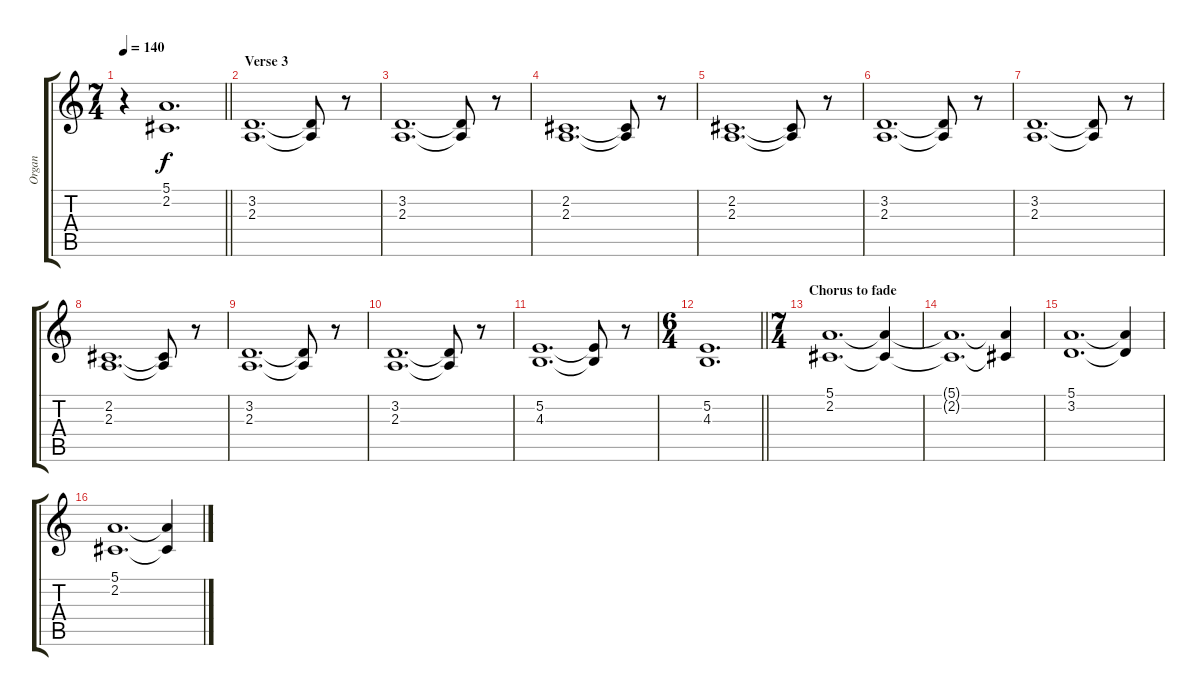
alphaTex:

\track ("Organ" "Organ") {instrument drawbarorgan}
\staff {score tabs}
\tuning (E4 B3 G3 D3 A2 E2) {hide}
\ts (7 4)
\tempo 140
\clef g2
\barLineRight lightlight
\ks c
r.4{dy f} (5.1 2.2).1{d} |
\section ("" "Verse 3")
(3.2 2.3).1{d} (3.2{t} 2.3{t}).8 r.8 |
(3.2 2.3).1{d} (3.2{t} 2.3{t}).8 r.8 |
(2.2 2.3).1{d} (2.2{t} 2.3{t}).8 r.8 |
(2.2 2.3).1{d} (2.2{t} 2.3{t}).8 r.8 |
(3.2 2.3).1{d} (3.2{t} 2.3{t}).8 r.8 |
(3.2 2.3).1{d} (3.2{t} 2.3{t}).8 r.8 |
(2.2 2.3).1{d} (2.2{t} 2.3{t}).8 r.8 |
(3.2 2.3).1{d} (3.2{t} 2.3{t}).8 r.8 |
(3.2 2.3).1{d} (3.2{t} 2.3{t}).8 r.8 |
(5.2 4.3).1{d} (5.2{t} 4.3{t}).8 r.8 |
\ts (6 4)
\barLineRight lightlight
(5.2 4.3).1{d} |
\ts (7 4)
\section ("" "Chorus to fade")
(5.1 2.2).1{d} (5.1{t} 2.2{t}).4 |
(5.1{t} 2.2{t}).1{d} (5.1{t} 2.2{t}).4 |
(5.1 3.2).1{d} (5.1{t} 3.2{t}).4 |
(5.1 2.2).1{d} (5.1{t} 2.2{t}).4
